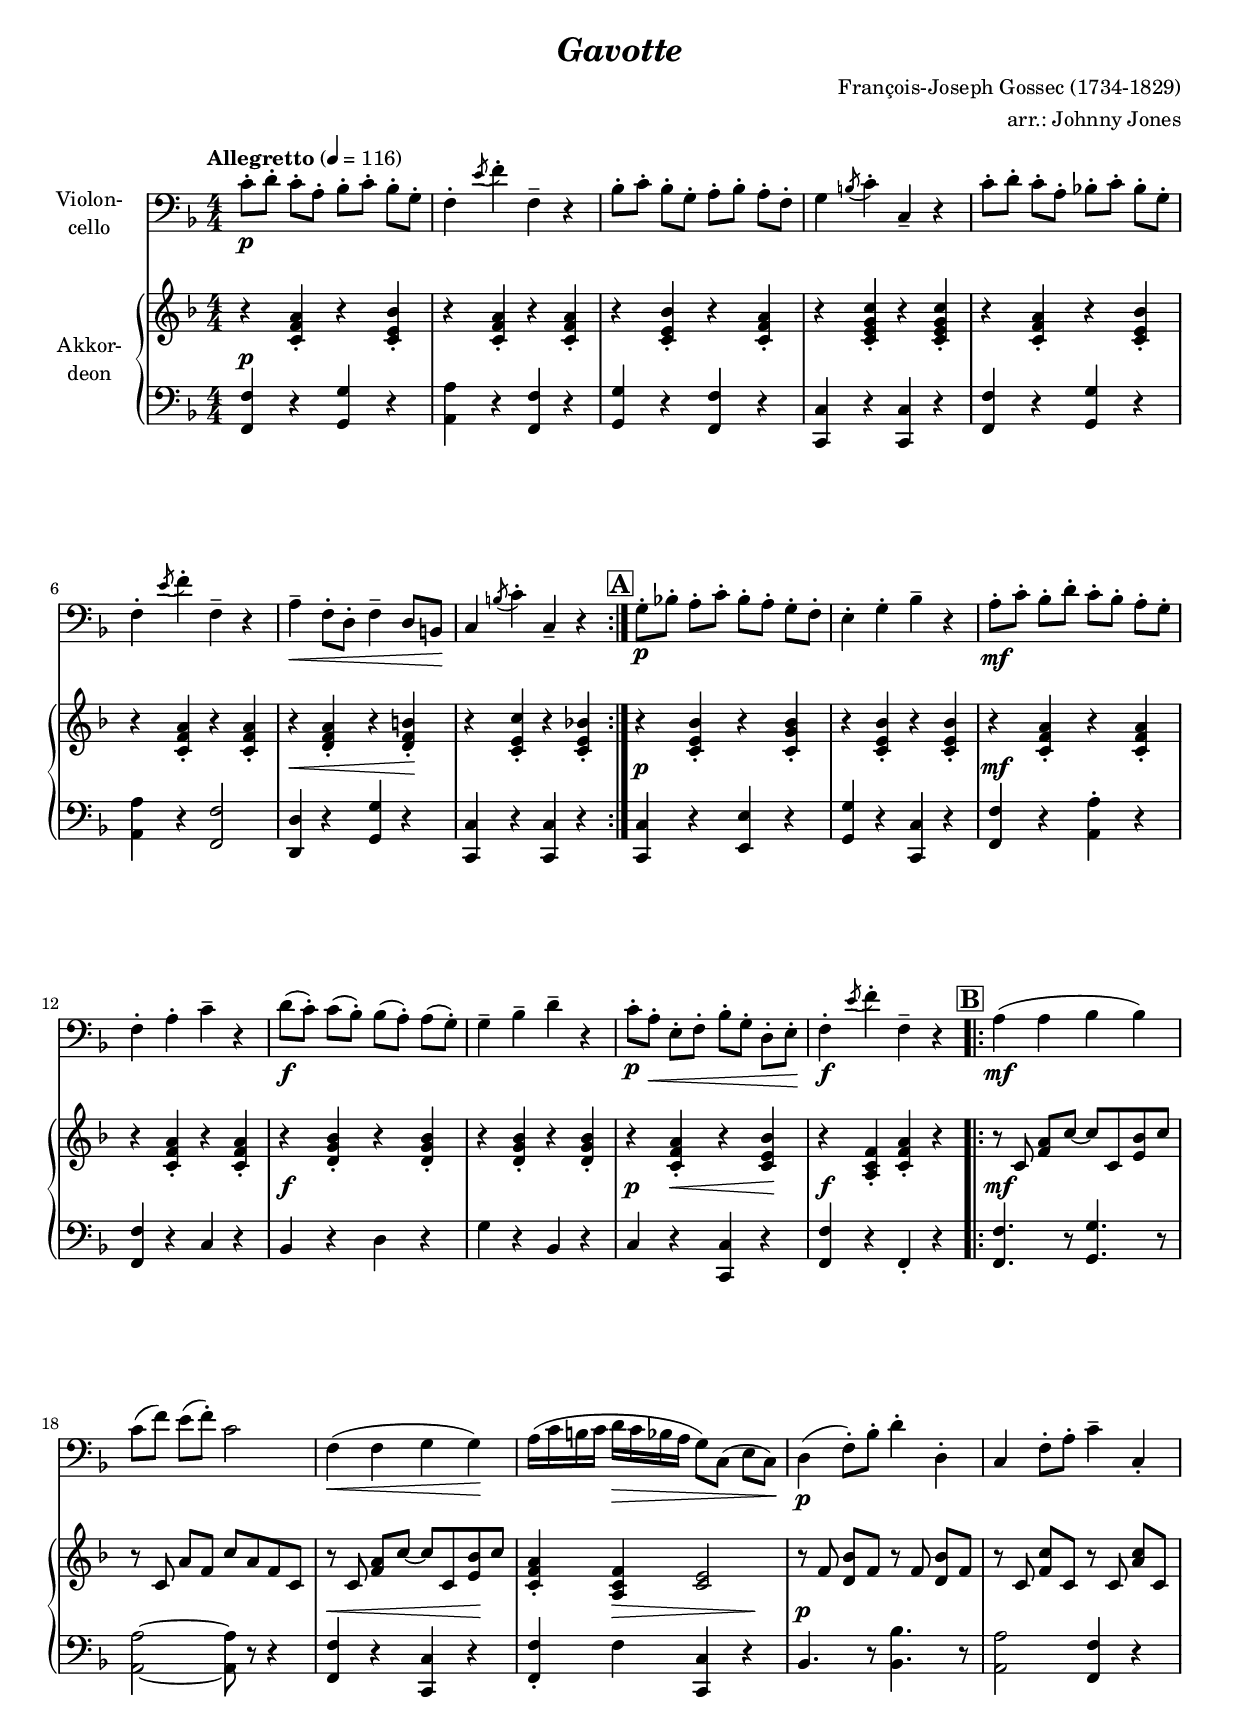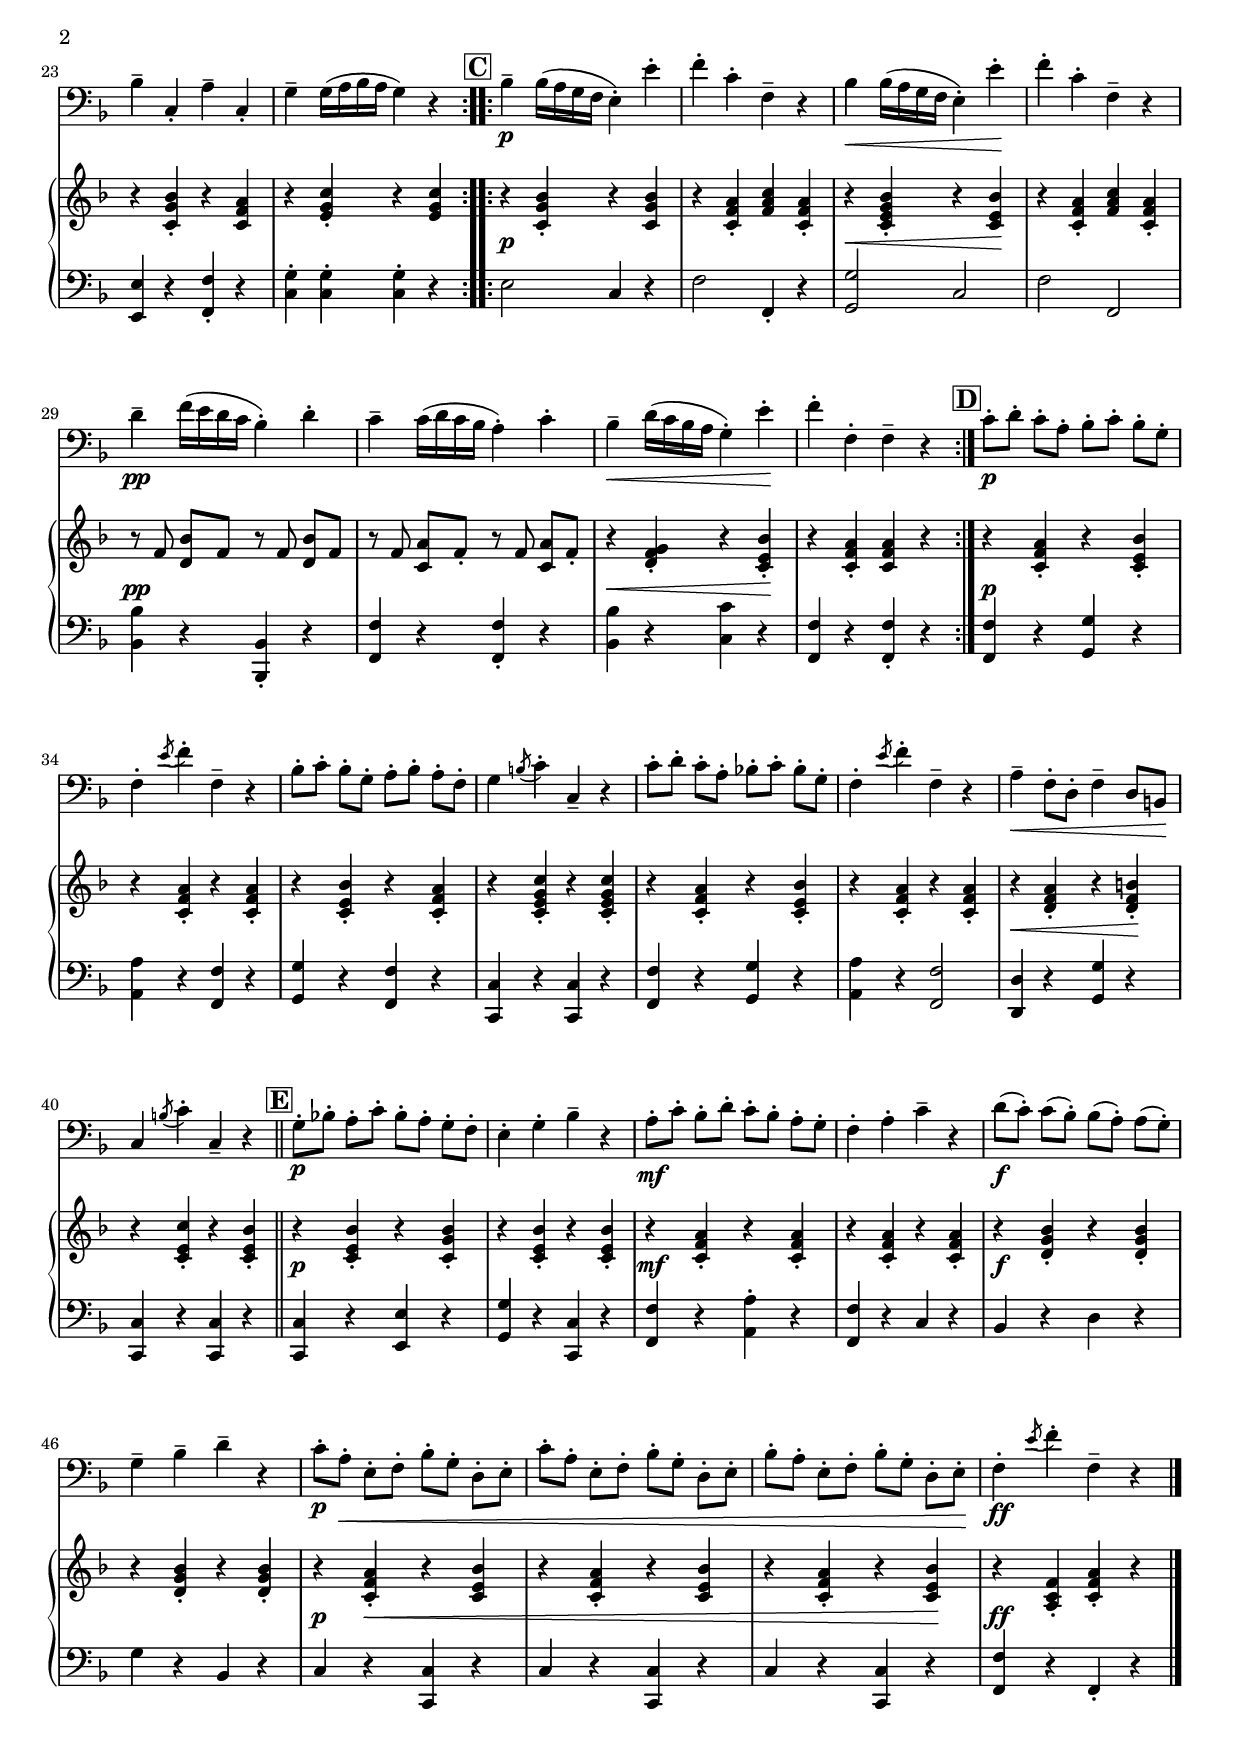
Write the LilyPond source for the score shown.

\version "2.18.2"
\include "deutsch.ly"

#(set-global-staff-size 18)

\header {
  title     = \markup \bold \italic "Gavotte"
  composer  = "François-Joseph Gossec (1734-1829)"
  arranger  = "arr.: Johnny Jones"
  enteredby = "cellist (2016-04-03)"
%  piece     = ""
}

voiceconsts = {
  \key es \major
  \time 4/4
  \tempo "Allegretto" 4=116
  \numericTimeSignature
%  \compressFullBarRests
  \set tupletSpannerDuration = #(ly:make-moment 1 4)
  % Set default beaming for all staves
  \set Timing.beamExceptions = #'()
  \set Timing.baseMoment     = #(ly:make-moment 1 4)
  \set Timing.beatStructure  = #'(1 1 1 1)
}

mifl= "oboe"
% mist = "string ensemble 1"
mist = "trumpet"
miva = "pizzicato strings"
%miba = "bassoon"
%miba = "drawbar organ"
miba = "trombone"
%miba = "tuba"
% mikl = "harpsichord"
% mikl = "accordion"
mikl = "concertina"

prit = \markup \bold \italic "poco rit."
boxa = \mark \markup \box \bold "A"
boxb = \mark \markup \box \bold "B"
boxc = \mark \markup \box \bold "C"
boxd = \mark \markup \box \bold "D"
boxe = { \bar"||" \mark \markup \box \bold "E" }

va = \relative c' {
  \voiceconsts
  \clef "bass"

  \repeat volta 2 {
    b8-.\p c-. b-. g-. as-. b-. as-. f-.
    es4-. \acciaccatura d'8 es4-. es,-- r
    as8-. b-. as-. f-. g-. as-. g-. es-.
    f4 \acciaccatura a8 b4-. b,-- r

    b'8-. c-. b-. g-. as!-. b-. as-. f-.
    es4-. \acciaccatura d'8 es4-. es,-- r
    g--\< es8-. c-. es4-- c8 a\!
    b4 \acciaccatura a'8 b4-. b,-- r
  } \boxa

  f'8-.\p as!-. g-. b-. as-. g-. f-. es-.
  d4-. f-. as-- r
  g8-.\mf b-. as-. c-. b-. as-. g-. f-.
  es4-. g-. b-- r

  c8(\f b)-. b( as)-. as( g)-. g( f)-.
  f4-- as-- c-- r
  b8-.\p g-.\< d-. es-. as-. f-. c-. d-.\!
  es4-.\f \acciaccatura d'8 es4-. es,-- r \boxb
  
  \repeat volta 2 {
    g(\mf g as as)
    b8( es) d( es)-. b2
    es,4(\< es f f)\!
    g16( b a b c\> b as g f8) b,( d b)\!

    c4(\p es8)-. as-. c4-. c,-.
    b es8-. g-. b4-- b,-.
    as'-- b,-. g'-- b,-.
    f'-- f16( g as g f4) r
  } \boxc
  
  \repeat volta 2 {
    as--\p as16( g f es d4)-. d'-.
    es-. b-. es,-- r
    as\< as16( g f es d4)-. d'-.\!
    es-. b-. es,-- r

    c'--\pp es16( d c b as4)-. c-.
    b-- b16( c b as g4)-. b-.
    as--\< c16( b as g f4)-. d'-.\!
    es-. es,-. es-- r
  } \boxd

  b'8-.\p c-. b-. g-. as-. b-. as-. f-.
  es4-. \acciaccatura d'8 es4-. es,-- r
  as8-. b-. as-. f-. g-. as-. g-. es-.
  f4 \acciaccatura a8 b4-. b,-- r

  b'8-. c-. b-. g-. as!-. b-. as-. f-.
  es4-. \acciaccatura d'8 es4-. es,-- r
  g--\< es8-. c-. es4-- c8 a\!
  b4 \acciaccatura a'8 b4-. b,-- r \boxe
  
  f'8-.\p as!-. g-. b-. as-. g-. f-. es-.
  d4-. f-. as-- r
  g8-.\mf b-. as-. c-. b-. as-. g-. f-.
  es4-. g-. b-- r
  c8(\f b)-. b( as)-. as( g)-. g( f)-.
  
  f4-- as-- c-- r
  b8-.\p g-.\< d-. es-. as-. f-. c-. d-.
  b'-. g-. d-. es-. as-. f-. c-. d-.
  as'-. g-. d-. es-. as-. f-. c-. d-.\!
  es4-.\ff \acciaccatura d'8 es4-. es,-- r \bar "|."
}

vb = \relative c' {
  \voiceconsts
  \clef "treble"

  \repeat volta 2 {
    r4 <b es g>-. r <b d as'>-.
    r <b es g>-. r <b es g>-.
    r <b d as'>-. r <b es g>-.
    r <b d f b>-. r <b d f b>-.
    
    r <b es g>-. r <b d as'>-.
    r <b es g>-. r <b es g>-.
    r <c es g>-. r <c es a>-.
    r <b d b'>-. r <b d as'!>-.
  }
  
  r <b d as'>-. r <b f' as>-.
  r <b d as'>-. r <b d as'>-.
  r <b es g>-. r <b es g>-.
  r <b es g>-. r <b es g>-.

  r <c f as>-. r <c f as>-.
  r <c f as>-. r <c f as>-.
  r <b es g>-. r <b d as'>
  r <g b es>-. <b es g>-. r
  
  \repeat volta 2 {
    r8 b <es g> b'~ b[ b, <d as'> b']
    r b, g' es b'[ g es b]
    r b <es g> b'~ b[ b, <d as'> b']
    <b, es g>4-. <g b es> <b d>2

    r8 es <c as'> es r es <c as'> es
    r b <es b'> b r b <g' b> b,
    r4 <b f' as>-. r <b es g>
    r <d f b>-. r <d f b>
  }
  
  \repeat volta 2 {
    r <b f' as>-. r <b f' as>
    r <b es g>-. <es g b> <b es g>-.
    r <b d f as>-. r <b d as'>
    r <b es g>-. <es g b> <b es g>-.

    r8 es <c as'> es r es <c as'> es
    r es <b g'> es-. r es <b g'> es-.
    r4 <c es f>-. r <b d as'>-.
    r <b es g>-. <b es g> r
  }

  r <b es g>-. r <b d as'>-.
  r <b es g>-. r <b es g>-.
  r <b d as'>-. r <b es g>-.
  r <b d f b>-. r <b d f b>-.

  r <b es g>-. r <b d as'>-.
  r <b es g>-. r <b es g>-.
  r <c es g>-. r <c es a>-.
  r <b d b'>-. r <b d as'>-.
  
  r <b d as'>-. r <b f' as>-.
  r <b d as'>-. r <b d as'>-.
  r <b es g>-. r <b es g>-.
  r <b es g>-. r <b es g>-.
  r <c f as>-. r <c f as>-.
  
  r <c f as>-. r <c f as>-.
  r <b es g>-. r <b d as'>
  r <b es g>-. r <b d as'>
  r <b es g>-. r <b d as'>
  r <g b es>-. <b es g>-. r \bar "|."
}

vc = \relative c, {
  \voiceconsts
  \clef "bass"

  \repeat volta 2 {
    <es es'>4 r <f f'> r
    <g g'> r <es es'> r
    <f f'> r <es es'> r
    <b b'> r <b b'> r
    
    <es es'> r <f f'> r
    <g g'> r <es es'>2
    <c c'>4 r <f f'> r
    <b, b'> r <b b'> r
  }

  <b b'> r <d d'> r
  <f f'> r <b, b'> r
  <es es'> r <g g'>-. r
  <es es'> r b' r

  as r c r
  f r as, r
  b r <b, b'> r
  <es es'> r es-. r
  
  \repeat volta 2 {
    <es es'>4. r8 <f f'>4. r8
    <g g'>2~ <g g'>8 r r4
    <es es'> r <b b'> r
    <es es'>-. es' <b, b'> r

    as'4. r8 <as as'>4. r8
    <g g'>2 <es es'>4 r
    <d d'> r <es es'>-. r
    <b' f'>-. <b f'>-. <b f'>-. r
  }
  
  \repeat volta 2 {
    d2 b4 r
    es2 es,4-. r
    <f f'>2 b
    es es,

    <as as'>4 r <as, as'>-. r
    <es' es'> r <es es'>-. r
    <as as'> r <b b'> r
    <es, es'> r <es es'>-. r
  }
  
  <es es'> r <f f'> r
  <g g'> r <es es'> r
  <f f'> r <es es'> r
  <b b'> r <b b'> r
    
  <es es'> r <f f'> r
  <g g'> r <es es'>2
  <c c'>4 r <f f'> r
  <b, b'> r <b b'> r

  <b b'> r <d d'> r
  <f f'> r <b, b'> r
  <es es'> r <g g'>-. r
  <es es'> r b' r

  as r c r
  f r as, r
  b r <b, b'> r
  b' r <b, b'> r
  b' r <b, b'> r
  <es es'> r es-. r \bar "|."
}

dy = {
  s1*6\p
  s2.\< s4\!
  s1 \boxa
  s1*2\p
  s1*2\mf
  s1*2\f
  s4\p s2\< s4\!
  s1\f \boxb
  s1*2\mf
  s2.\< s4\!
  s s2\> s4\!
  s1*4\p \boxc
  s1*2\p
  s4\< s s s\!
  s1
  s1*2\pp
  s2.\< s4\!
  s1 \boxd
  s1*6\p
  s2.\< s4\!
  s1 \boxe
  s1*2\p
  s1*2\mf
  s1*2\f
  s4\p s2.*3\<
  s4 s\!
  s1\ff
}


music = <<
      \new Staff {
        \set Staff.midiInstrument = \miba
        \set Staff.instrumentName = \markup \center-column { "Violon-" "cello" }
        \transpose es f { \va }
      }

      \new PianoStaff <<
        \set PianoStaff.instrumentName = \markup \center-column { "Akkor-" "deon" }
        \set PianoStaff.midiInstrument = \mikl
        \new Staff {
          \transpose es f { \vb }
        }

        \new Dynamics \dy

        \new Staff {
          \transpose es f { \vc }
        }
        >>
>>

\book {
  \score {
   \music
    \layout {}
  }

  \score {
    \unfoldRepeats \music

    \midi {
      \context {
        \Score
      }
    }
  }
}
